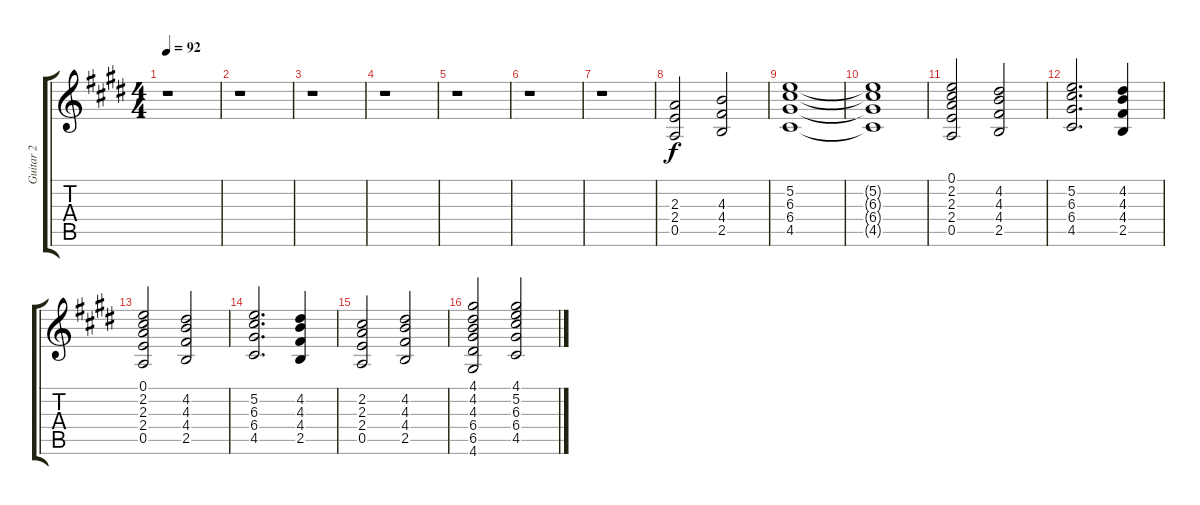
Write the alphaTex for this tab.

\track ("Guitar 2" "Guitar 2") {instrument acousticguitarsteel}
\staff {score tabs}
\tuning (E4 B3 G3 D3 A2 E2) {hide}
\ts (4 4)
\tempo 92
\clef g2
\ks e
r.1{dy f} |
r.1 |
r.1 |
r.1 |
r.1 |
r.1 |
r.1 |
(2.3 2.4 0.5).2 (4.3 4.4 2.5).2 |
(5.2 6.3 6.4 4.5).1 |
(5.2{t} 6.3{t} 6.4{t} 4.5{t}).1 |
(0.1 2.2 2.3 2.4 0.5).2 (4.2 4.3 4.4 2.5).2 |
(5.2 6.3 6.4 4.5).2{d} (4.2 4.3 4.4 2.5).4 |
(0.1 2.2 2.3 2.4 0.5).2 (4.2 4.3 4.4 2.5).2 |
(5.2 6.3 6.4 4.5).2{d} (4.2 4.3 4.4 2.5).4 |
(2.2 2.3 2.4 0.5).2 (4.2 4.3 4.4 2.5).2 |
(4.1 4.2 4.3 6.4 6.5 4.6).2 (4.1 5.2 6.3 6.4 4.5).2
